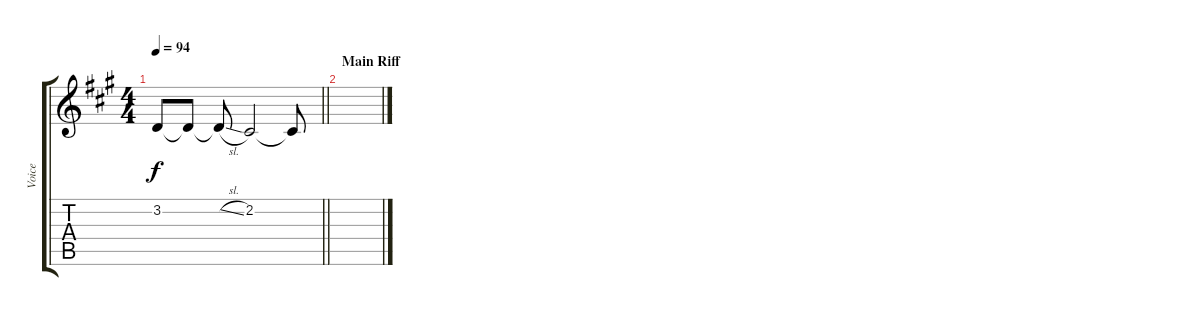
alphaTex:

\track ("Voice" "Voice") {instrument lead6voice}
\staff {score tabs}
\tuning (E4 B3 G3 D3 A2 E2) {hide}
\ts (4 4)
\tempo 94
\clef g2
\barLineRight lightlight
\ks a
3.2{t}.8{dy f} 3.2{t}.8 3.2{sl t}.8 2.2.2 2.2{t}.8 |
\section ("" "Main Riff")
